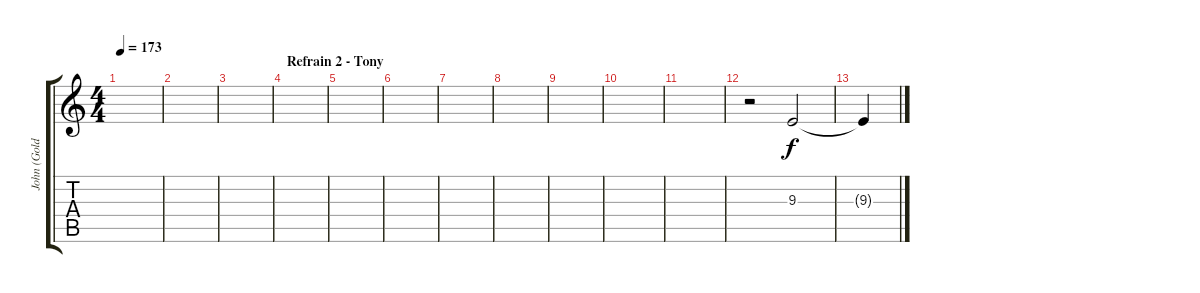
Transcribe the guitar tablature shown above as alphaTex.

\track ("John (Goldfinger)" "John (Gold") {instrument oboe}
\staff {score tabs}
\tuning (E4 B3 G3 D3 A2 E2) {hide}
\ts (4 4)
\tempo 173
\clef g2
\ks c
|
|
|
\section ("" "Refrain 2 - Tony")
|
|
|
|
|
|
|
|
r.2 9.3.2 |
9.3{t}.4
